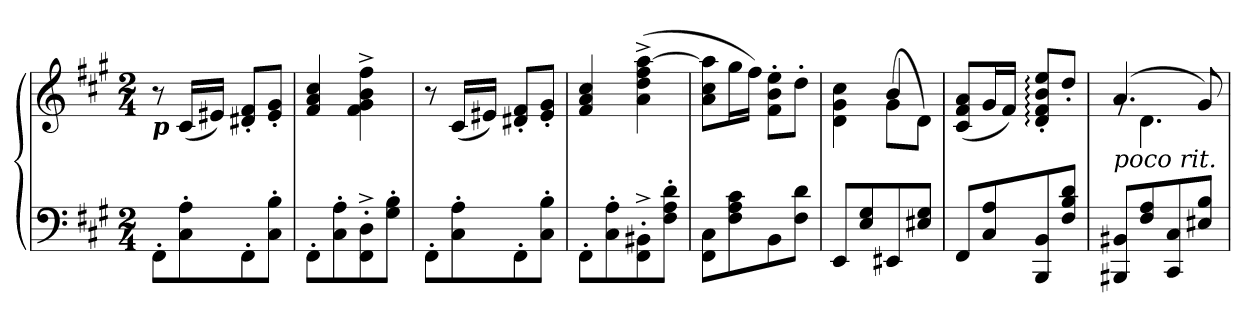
**kern	**kern
*part1	*part1
*staff2	*staff1
*clefF4	*clefG2
*k[f#c#g#]	*k[f#c#g#]
*M2/4	*M2/4
=1	=1
!	!LO:TX:b:Bi:t=p
8FF#'\L	8r
8C#'\ 8A'\	(<16c#/LL
.	16e#X/JJ)
8FF#'\	8d#X'/ 8f#'/L
8C#'\ 8B'\J	8e#'/ 8g#'/J
=2	=2
8FF#'\L	4f#/ 4a/ 4cc#/
8C#'\ 8A'\	.
8FF#'^\ 8D'^\	4f#^\ 4g#^\ 4b^\ 4ff#^\
8G#'\ 8B'\J	.
=3	=3
8FF#'\L	8r
8C#'\ 8A'\	(<16c#/LL
.	16e#X/JJ)
8FF#'\	8d#X'/ 8f#'/L
8C#'\ 8B'\J	8e#'/ 8g#'/J
=4	=4
8FF#'\L	4f#/ 4a/ 4cc#/
8C#'\ 8A'\	.
8FF#'^\ 8BB#X'^\	(>4a^\ 4dd^\ 4ff#^\ [4aa^\
8F#'\ 8A'\ 8d'\J	.
!!LO:LB:g=z
=5	=5
8FF#\ 8C#\L	8a\ 8cc#\ 8aa]\L
8F#\ 8A\ 8c#\	16gg#\L
.	16ff#\JJ)
8BB\	8f#'\ 8b'\ 8ee'\L
8F#\ 8d\J	8dd'\J
=6	=6
*	*^
8EE/L	4d\ 4g#\ 4cc#\	4ryy
8E/ 8G#/	.	.
8EE#X/	(<8g#\L	4b/
8E#X/ 8G#/J	8d\J)	.
*	*v	*v
=7	=7
8FF#/L	(<8c#/ 8f#/ 8a/L
8C#/ 8A/	16g#/L
.	16f#/JJ)
8BBB/ 8BB/	8d:'/ 8f#:'/ 8b:'/ 8ee:'/L
8F#/ 8B/ 8d/J	8dd'/J
=8	=8
*	*^
!	!LO:TX:b:i:t=poco rit.	!
8BBB#X/ 8BB#X/L	(>4.a/	8rg
8F#/ 8A/	.	4.d\
8CC#/ 8C#/	.	.
8E#X/ 8B/J	8g#/)	.
*	*v	*v
=	=
*-	*-
